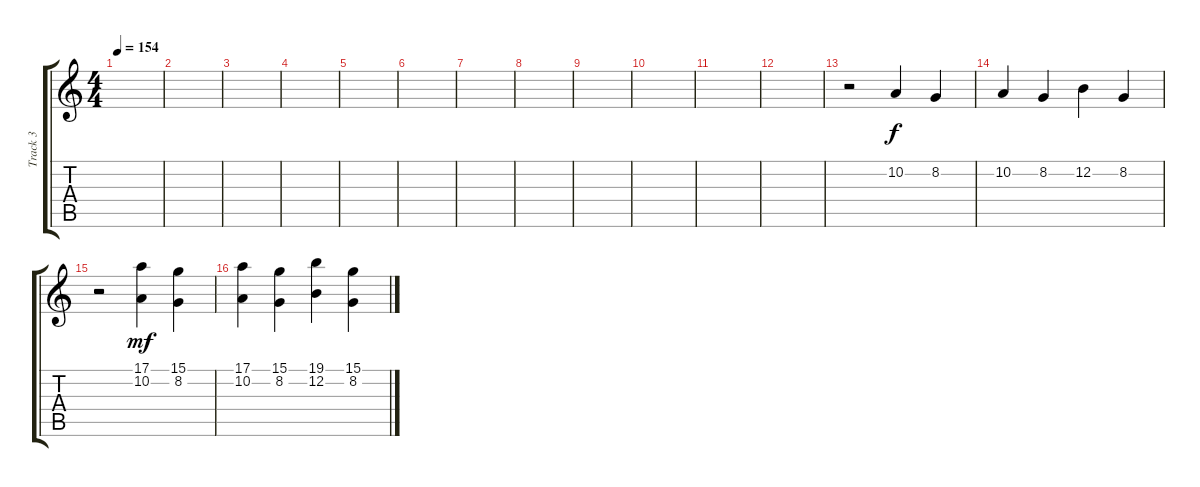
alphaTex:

\track ("Track 3" "Track 3") {instrument lead1square}
\staff {score tabs}
\tuning (E4 B3 G3 D3 A2 E2) {hide}
\ts (4 4)
\tempo 154
\clef g2
\ks c
|
|
|
|
|
|
|
|
|
|
|
|
r.2 10.2.4 8.2.4 |
10.2.4 8.2.4 12.2.4 8.2.4 |
r.2 (17.1 10.2).4{dy mf} (15.1 8.2).4 |
(17.1 10.2).4 (15.1 8.2).4 (19.1 12.2).4 (15.1 8.2).4
